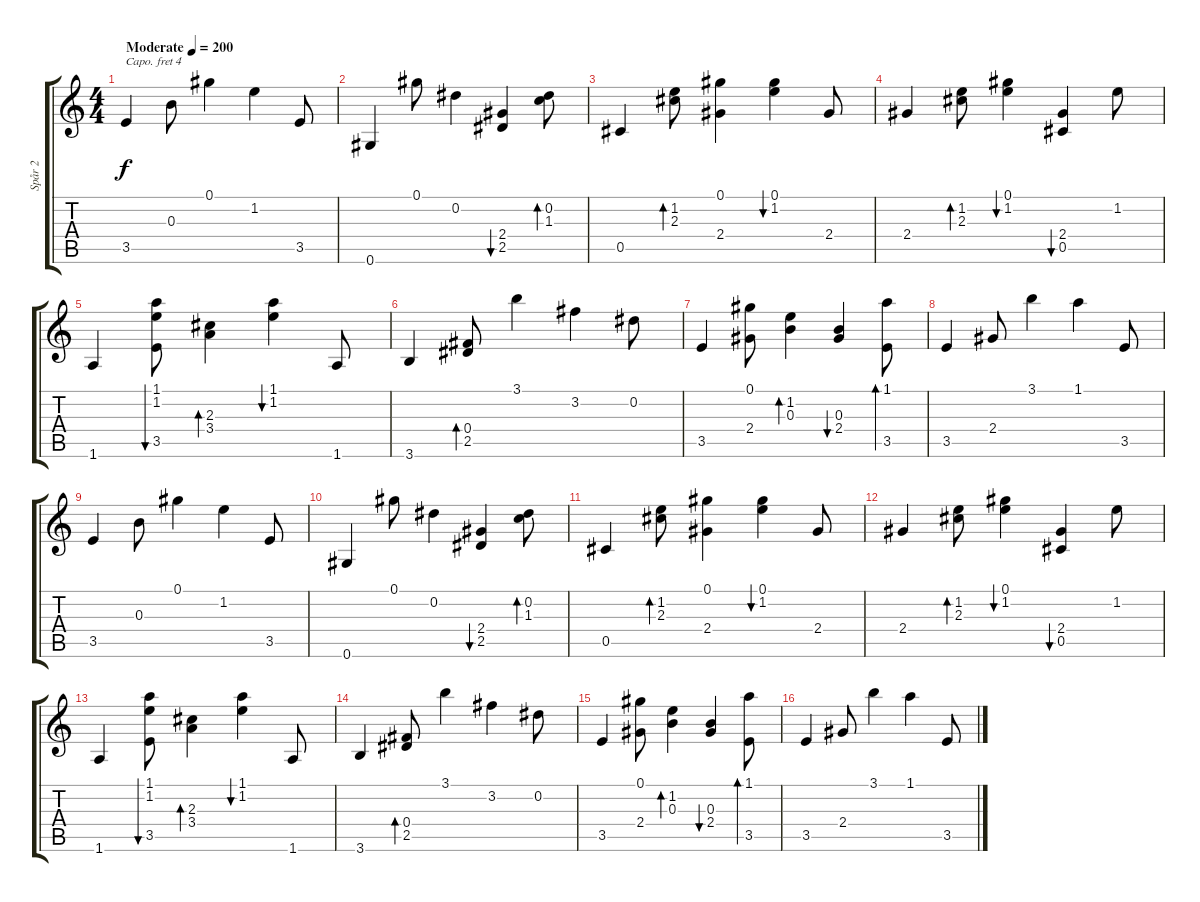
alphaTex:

\track ("Spår 2" "Spår 2") {instrument acousticguitarsteel}
\staff {score tabs}
\capo 4
\tuning (E4 B3 G3 D3 A2 E2) {hide}
\ts (4 4)
\tempo (200 "Moderate")
\clef g2
\ks c
3.5.4{dy f instrument acousticguitarsteel} 0.3.8 0.1.4 1.2.4 3.5.8 |
0.6.4 0.1.8 0.2.4 (2.4 2.5).4{bu 120} (0.2 1.3).8{bd 120} |
0.5.4 (1.2 2.3).8{bd 120} (0.1 2.4).4 (0.1 1.2).4{bu 120} 2.4.8 |
2.4.4 (1.2 2.3).8{bd 120} (0.1 1.2).4{bu 120} (2.4 0.5).4{bu 120} 1.2.8 |
1.6.4 (1.1 1.2 3.5).8{bu 120} (2.3 3.4).4{bd 120} (1.1 1.2).4{bu 120} 1.6.8 |
3.6.4 (0.4 2.5).8{bd 120} 3.1.4 3.2.4 0.2.8 |
3.5.4 (0.1 2.4).8 (1.2 0.3).4{bd 240} (0.3 2.4).4{bu 240} (1.1 3.5).8{bd 240} |
3.5.4 2.4.8 3.1.4 1.1.4 3.5.8 |
3.5.4 0.3.8 0.1.4 1.2.4 3.5.8 |
0.6.4 0.1.8 0.2.4 (2.4 2.5).4{bu 120} (0.2 1.3).8{bd 120} |
0.5.4 (1.2 2.3).8{bd 120} (0.1 2.4).4 (0.1 1.2).4{bu 120} 2.4.8 |
2.4.4 (1.2 2.3).8{bd 120} (0.1 1.2).4{bu 120} (2.4 0.5).4{bu 120} 1.2.8 |
1.6.4 (1.1 1.2 3.5).8{bu 120} (2.3 3.4).4{bd 120} (1.1 1.2).4{bu 120} 1.6.8 |
3.6.4 (0.4 2.5).8{bd 120} 3.1.4 3.2.4 0.2.8 |
3.5.4 (0.1 2.4).8 (1.2 0.3).4{bd 240} (0.3 2.4).4{bu 240} (1.1 3.5).8{bd 240} |
3.5.4 2.4.8 3.1.4 1.1.4 3.5.8
